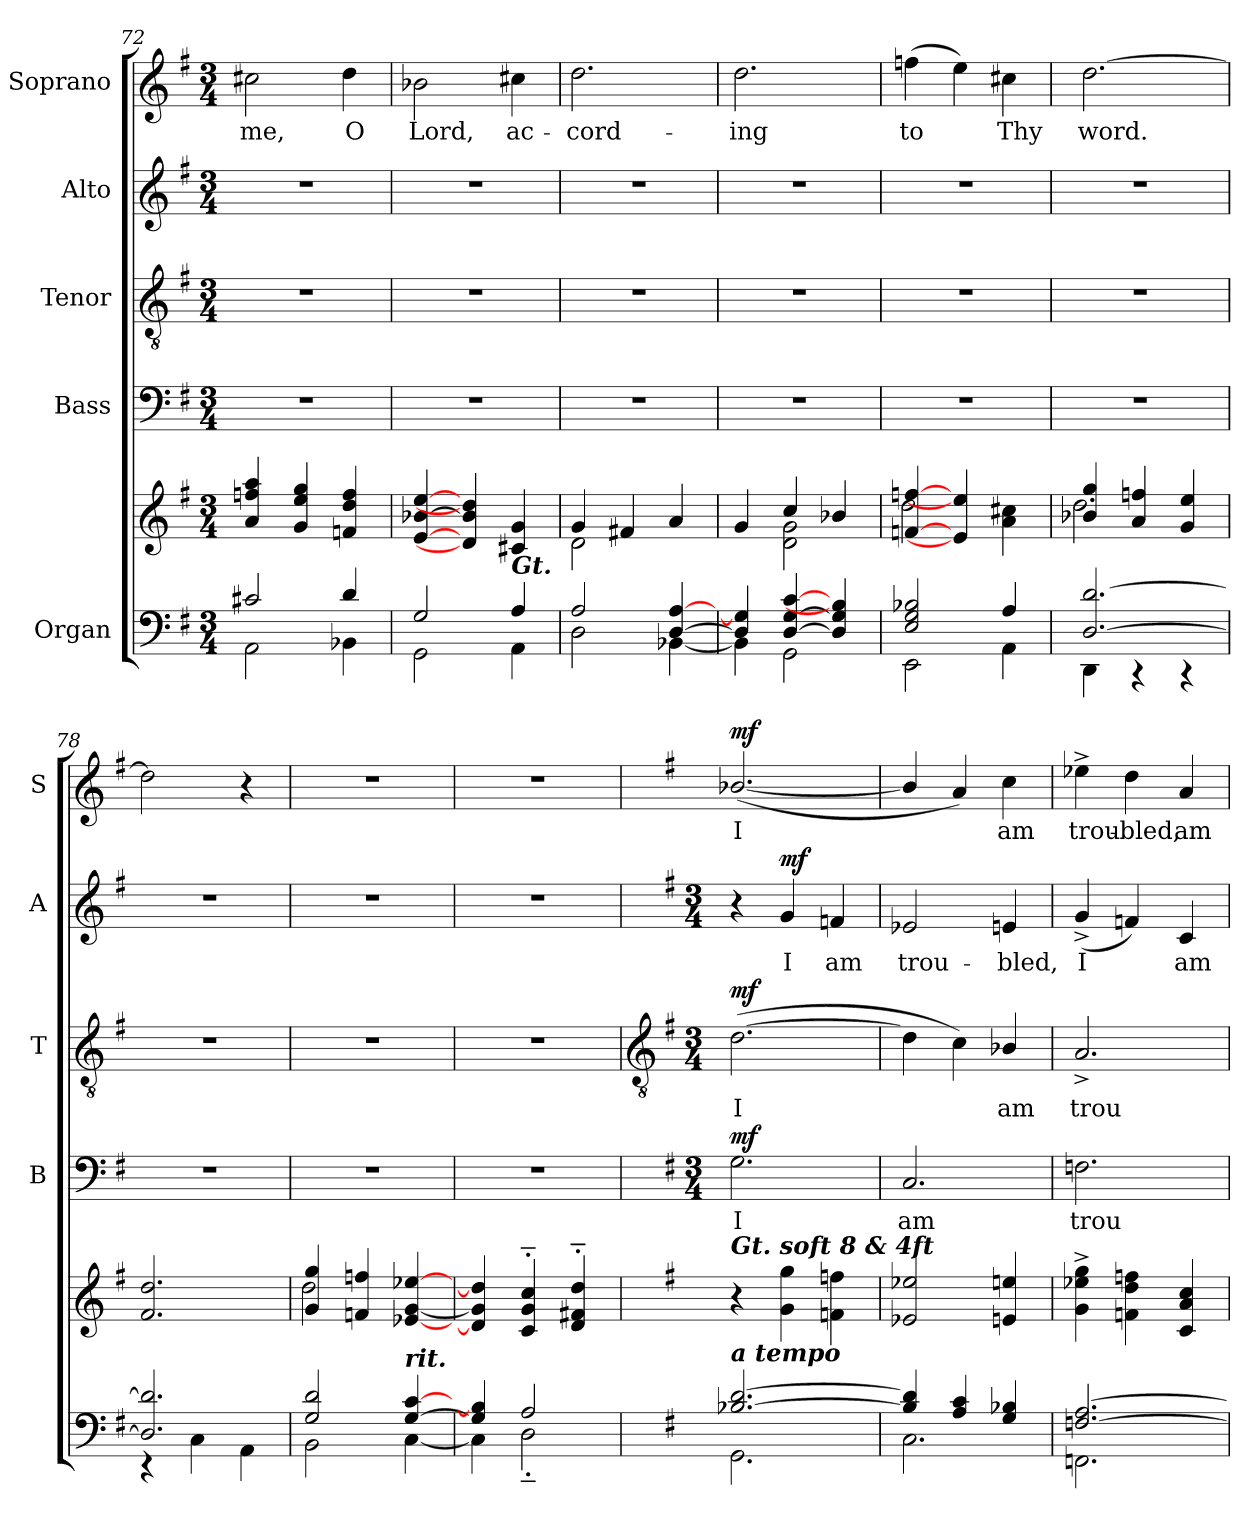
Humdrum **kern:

**kern	**kern	**kern	**text	**dynam	**kern	**text	**dynam	**kern	**text	**dynam	**kern	**text	**dynam
*part5	*part5	*part4	*part4	*part4	*part3	*part3	*part3	*part2	*part2	*part2	*part1	*part1	*part1
*staff6	*staff5	*staff4	*staff4	*staff4	*staff3	*staff3	*staff3	*staff2	*staff2	*staff2	*staff1	*staff1	*staff1
*I"Organ	*	*I"Bass	*	*	*I"Tenor	*	*	*I"Alto	*	*	*I"Soprano	*	*
*	*	*I'B	*	*	*I'T	*	*	*I'A	*	*	*I'S	*	*
!!LO:LB:g=z
*clefF4	*clefG2	*clefF4	*	*	*clefGv2	*	*	*clefG2	*	*	*clefG2	*	*
*k[f#]	*k[f#]	*k[f#]	*	*	*k[f#]	*	*	*k[f#]	*	*	*k[f#]	*	*
*G:	*G:	*G:	*	*	*G:	*	*	*G:	*	*	*G:	*	*
*M3/4	*M3/4	*M3/4	*	*	*M3/4	*	*	*M3/4	*	*	*M3/4	*	*
=72	=72	=72	=72	=72	=72	=72	=72	=72	=72	=72	=72	=72	=72
*^	*^	*	*	*	*	*	*	*	*	*	*	*	*
!	!	!	!	!	!	!	!	!	!	!	!	!	!	!LO:LY:b	!
2c#X/	2AA\	4a 4ffn 4aa	2.ryy	2.r	.	.	2.r	.	.	2.r	.	.	2cc#X	me,	.
.	.	4g 4ee 4gg	.	.	.	.	.	.	.	.	.	.	.	.	.
!	!	!	!	!	!	!	!	!	!	!	!	!	!	!LO:LY:b	!
4d/	4BB-X\	4fn 4dd 4ff	.	.	.	.	.	.	.	.	.	.	4dd	O	.
=73	=73	=73	=73	=73	=73	=73	=73	=73	=73	=73	=73	=73	=73	=73	=73
!	!	!	!	!	!	!	!	!	!	!	!	!	!	!LO:LY:b	!
2G/	2GG\	[4e [4b-X [4ee	2.ryy	2.r	.	.	2.r	.	.	2.r	.	.	2b-X	Lord,	.
.	.	4d] 4b-] 4dd]	.	.	.	.	.	.	.	.	.	.	.	.	.
!LO:TX:a:Bi:t=Gt.	!	!	!	!	!	!	!	!	!	!	!	!	!	!	!
!	!	!	!	!	!	!	!	!	!	!	!	!	!	!LO:LY:b	!
4A/	4AA\	4c#X 4g	.	.	.	.	.	.	.	.	.	.	4cc#X	ac-	.
=74	=74	=74	=74	=74	=74	=74	=74	=74	=74	=74	=74	=74	=74	=74	=74
!	!	!	!	!	!	!	!	!	!	!	!	!	!	!LO:LY:b	!
2A/	2D\	4g	2d\	2.r	.	.	2.r	.	.	2.r	.	.	2.dd	-cord-	.
.	.	4f#X	.	.	.	.	.	.	.	.	.	.	.	.	.
[4D/ [4A/	[4BB-X\	4a	4ryy	.	.	.	.	.	.	.	.	.	.	.	.
=75	=75	=75	=75	=75	=75	=75	=75	=75	=75	=75	=75	=75	=75	=75	=75
!	!	!	!	!	!	!	!	!	!	!	!	!	!	!LO:LY:b	!
4D/] 4G/]	4BB-\]	4g	4ryy	2.r	.	.	2.r	.	.	2.r	.	.	2.dd	-ing	.
[4D/ [4G/ [4c/	2GG\	4cc/	2d\ 2g\	.	.	.	.	.	.	.	.	.	.	.	.
4D/] 4G/] 4B-/]	.	4b-X/	.	.	.	.	.	.	.	.	.	.	.	.	.
=76	=76	=76	=76	=76	=76	=76	=76	=76	=76	=76	=76	=76	=76	=76	=76
!	!	!	!	!	!	!	!	!	!	!	!	!	!	!LO:LY:b	!
2E/ 2G/ 2B-X/	2EE\	[4fn/ [4ffn/	2dd\	2.r	.	.	2.r	.	.	2.r	.	.	(>4ffn	to	.
.	.	4e/] 4ee/]	.	.	.	.	.	.	.	.	.	.	4ee)	.	.
!	!	!	!	!	!	!	!	!	!	!	!	!	!	!LO:LY:b	!
4A/	4AA\	4a 4cc#X	4ryy	.	.	.	.	.	.	.	.	.	4cc#X	Thy	.
=77	=77	=77	=77	=77	=77	=77	=77	=77	=77	=77	=77	=77	=77	=77	=77
!	!	!	!	!	!	!	!	!	!	!	!	!	!	!LO:LY:b	!
[2.D/ [2.d/	4DD\	4b-X/ 4gg/	2.dd\	2.r	.	.	2.r	.	.	2.r	.	.	[2.dd	word.	.
.	4r	4a/ 4ffn/	.	.	.	.	.	.	.	.	.	.	.	.	.
.	4r	4g/ 4ee/	.	.	.	.	.	.	.	.	.	.	.	.	.
=78	=78	=78	=78	=78	=78	=78	=78	=78	=78	=78	=78	=78	=78	=78	=78
2.D/] 2.d/]	4r	2.f# 2.dd	2.ryy	2.r	.	.	2.r	.	.	2.r	.	.	2dd]	.	.
.	4C\	.	.	.	.	.	.	.	.	.	.	.	.	.	.
.	4AA\	.	.	.	.	.	.	.	.	.	.	.	4r	.	.
=79	=79	=79	=79	=79	=79	=79	=79	=79	=79	=79	=79	=79	=79	=79	=79
!	!	!	!	!	!	!	!	!	!	!	!	!	!LO:N:vis=1	!	!
2G/ 2d/	2BB\	4g/ 4gg/	2dd\	2.r	.	.	2.r	.	.	2.r	.	.	2.r	.	.
.	.	4fn/ 4ffn/	.	.	.	.	.	.	.	.	.	.	.	.	.
!LO:TX:a:Bi:t=rit.	!	!	!	!	!	!	!	!	!	!	!	!	!	!	!
[4G/ [4c/	[4C\	[4e-X [4g [4ee-X	4ryy	.	.	.	.	.	.	.	.	.	.	.	.
=80	=80	=80	=80	=80	=80	=80	=80	=80	=80	=80	=80	=80	=80	=80	=80
!	!	!	!	!	!	!	!	!	!	!	!	!	!LO:N:vis=1	!	!
4G/] 4B-/]	4C\]	4d] 4g] 4dd]	2.ryy	2.r	.	.	2.r	.	.	2.r	.	.	2.r	.	.
2A/	2D'~\	4c'~ 4g'~ 4cc'~	.	.	.	.	.	.	.	.	.	.	.	.	.
.	.	4d'~ 4f#X'~ 4dd'~	.	.	.	.	.	.	.	.	.	.	.	.	.
*	*	*v	*v	*	*	*	*	*	*	*	*	*	*	*	*
!!LO:LB:g=z
=81	=81	=81	=81	=81	=81	=81	=81	=81	=81	=81	=81	=81	=81	=81
*	*	*	*	*	*	*clefGv2	*	*	*	*	*	*	*	*
*	*	*	*k[f#]	*	*	*k[f#]	*	*	*k[f#]	*	*	*	*	*
*	*	*	*G:	*	*	*G:	*	*	*G:	*	*	*	*	*
*	*	*	*M3/4	*	*	*M3/4	*	*	*M3/4	*	*	*	*	*
!	!	!LO:TX:a:Bi:t=Gt. soft 8 & 4ft	!	!	!	!	!	!	!	!	!	!	!	!
!LO:TX:a:Bi:t=a tempo	!	!	!	!	!	!	!	!	!	!	!	!	!	!
!	!	!	!	!LO:LY:b	!LO:DY:b	!	!LO:LY:b	!LO:DY:b	!	!	!	!	!LO:LY:b	!LO:DY:b
[2.B-X/ [2.d/	2.GG\	4r	2.G	I	mf	(>[2.d	I	mf	4r	.	.	(<[2.b-X/	I	mf
!	!	!	!	!	!	!	!	!	!	!LO:LY:b	!LO:DY:b	!	!	!
.	.	4g 4gg	.	.	.	.	.	.	4g	I	mf	.	.	.
!	!	!	!	!	!	!	!	!	!	!LO:LY:b	!	!	!	!
.	.	4fn 4ffn	.	.	.	.	.	.	4fn	am	.	.	.	.
=82	=82	=82	=82	=82	=82	=82	=82	=82	=82	=82	=82	=82	=82	=82
!	!	!	!	!LO:LY:b	!	!	!	!	!	!LO:LY:b	!	!	!	!
4B-/] 4d/]	2.C\	2e-X 2ee-X	2.C	am	.	4d]	.	.	2e-X	trou-	.	4b-/]	.	.
4A/ 4c/	.	.	.	.	.	4c)	.	.	.	.	.	4a)	.	.
!	!	!	!	!	!	!	!LO:LY:b	!	!	!LO:LY:b	!	!	!LO:LY:b	!
4G/ 4B-/	.	4en 4een	.	.	.	4B-X/	am	.	4en	-bled,	.	4cc	am	.
=83	=83	=83	=83	=83	=83	=83	=83	=83	=83	=83	=83	=83	=83	=83
!	!	!	!	!LO:LY:b	!	!	!LO:LY:b	!	!	!LO:LY:b	!	!	!LO:LY:b	!
[2.Fn/ [2.A/	2.FFn\	4g^ 4ee-X^ 4gg^	2.Fn	trou-	.	2.A^	trou-	.	(<4g^	I	.	4ee-X^	trou-	.
!	!	!	!	!	!	!	!	!	!	!	!	!	!LO:LY:b	!
.	.	4fn 4dd 4ffn	.	.	.	.	.	.	4fn)	.	.	4dd	-bled,	.
!	!	!	!	!	!	!	!	!	!	!LO:LY:b	!	!	!LO:LY:b	!
.	.	4c 4a 4cc	.	.	.	.	.	.	4c	am	.	4a	am	.
*v	*v	*	*	*	*	*	*	*	*	*	*	*	*	*
=	=	=	=	=	=	=	=	=	=	=	=	=	=
*-	*-	*-	*-	*-	*-	*-	*-	*-	*-	*-	*-	*-	*-
